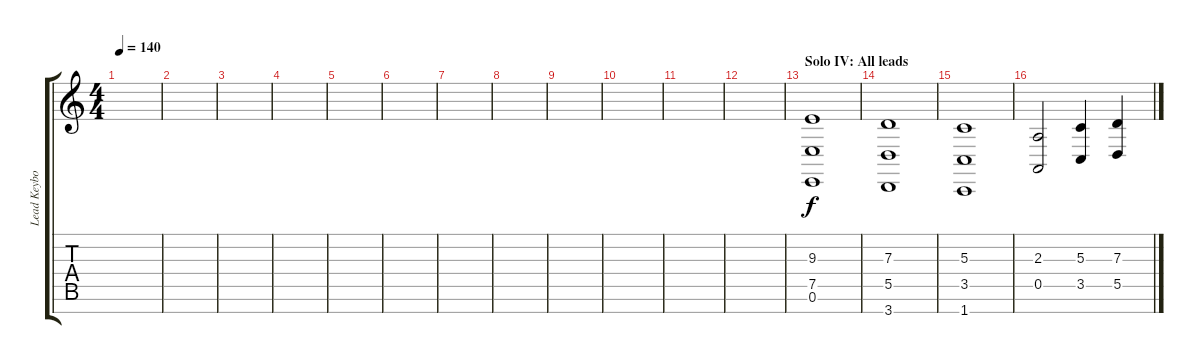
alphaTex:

\track ("Lead Keyboards" "Lead Keybo") {instrument stringensemble1}
\staff {score tabs}
\tuning (E4 B3 G3 D3 A2 E2 B1) {hide}
\ts (4 4)
\tempo 140
\clef g2
\ks c
|
|
|
|
|
|
|
|
|
|
|
|
\section ("" "Solo IV: All leads")
(9.3 7.5 0.6).1{instrument stringensemble1} |
(7.3 5.5 3.7).1 |
(5.3 3.5 1.7).1 |
(2.3 0.5).2 (5.3 3.5).4 (7.3 5.5).4
